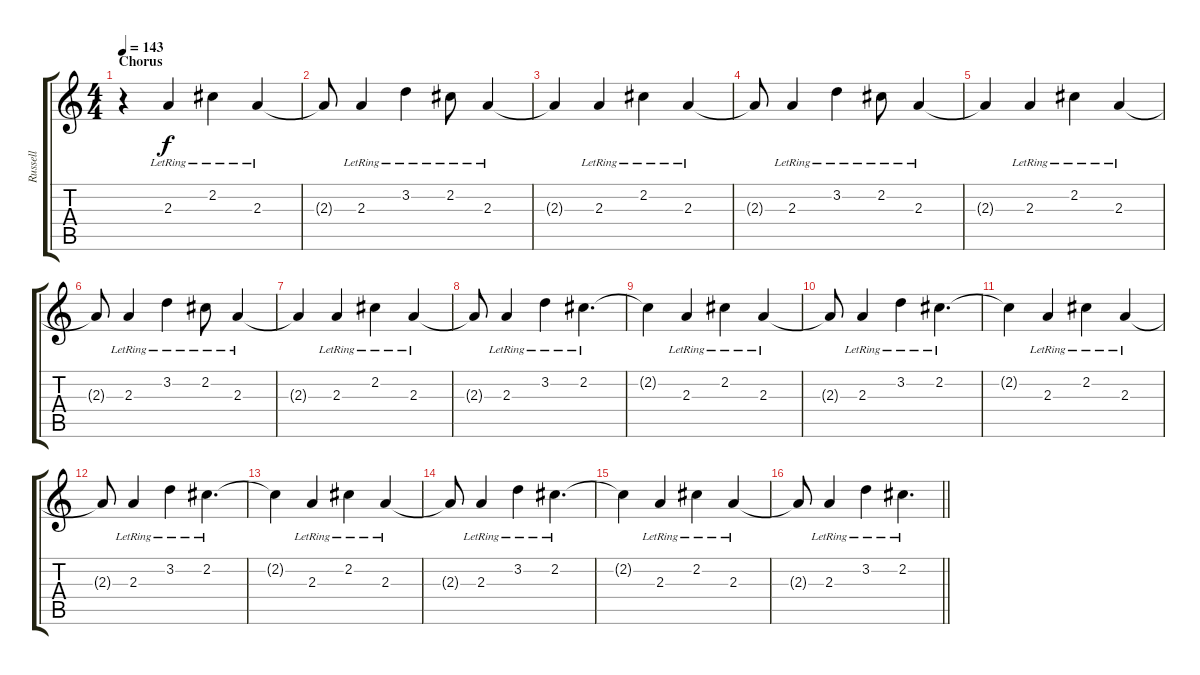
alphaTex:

\track ("Russell" "Russell") {instrument electricguitarclean}
\staff {score tabs}
\tuning (E4 B3 G3 D3 A2 E2) {hide}
\ts (4 4)
\section ("" "Chorus")
\tempo 143
\clef g2
\ks c
r.4{dy f} 2.3{lr}.4 2.2{lr}.4 2.3{lr}.4 |
2.3{t}.8 2.3{lr}.4 3.2{lr}.4 2.2{lr}.8 2.3{lr}.4 |
2.3{t}.4 2.3{lr}.4 2.2{lr}.4 2.3{lr}.4 |
2.3{t}.8 2.3{lr}.4 3.2{lr}.4 2.2{lr}.8 2.3{lr}.4 |
2.3{t}.4 2.3{lr}.4 2.2{lr}.4 2.3{lr}.4 |
2.3{t}.8 2.3{lr}.4 3.2{lr}.4 2.2{lr}.8 2.3{lr}.4 |
2.3{t}.4 2.3{lr}.4 2.2{lr}.4 2.3{lr}.4 |
2.3{t}.8 2.3{lr}.4 3.2{lr}.4 2.2{lr}.4{d} |
2.2{t}.4 2.3{lr}.4 2.2{lr}.4 2.3{lr}.4 |
2.3{t}.8 2.3{lr}.4 3.2{lr}.4 2.2{lr}.4{d} |
2.2{t}.4 2.3{lr}.4 2.2{lr}.4 2.3{lr}.4 |
2.3{t}.8 2.3{lr}.4 3.2{lr}.4 2.2{lr}.4{d} |
2.2{t}.4 2.3{lr}.4 2.2{lr}.4 2.3{lr}.4 |
2.3{t}.8 2.3{lr}.4 3.2{lr}.4 2.2{lr}.4{d} |
2.2{t}.4 2.3{lr}.4 2.2{lr}.4 2.3{lr}.4 |
\barLineRight lightlight
2.3{t}.8 2.3{lr}.4 3.2{lr}.4 2.2{lr}.4{d}
